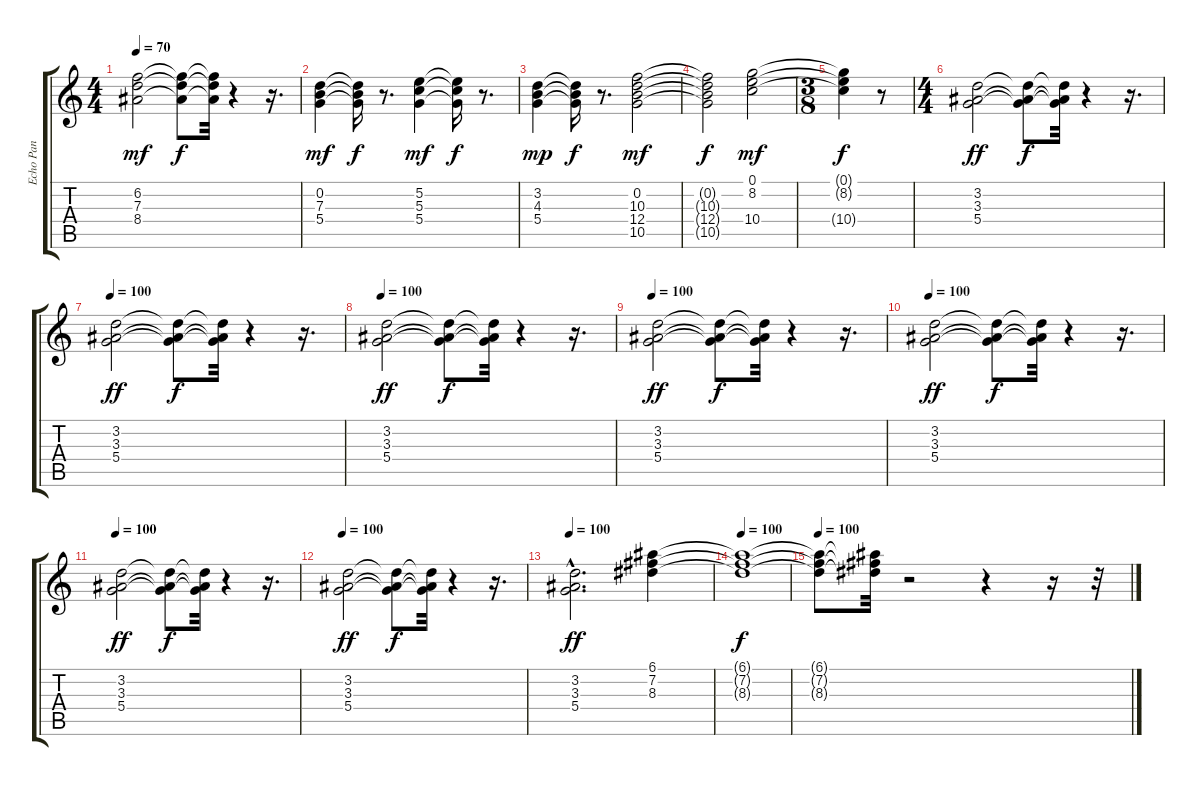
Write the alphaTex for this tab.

\track ("Echo Pan" "Echo Pan") {instrument contrabass}
\staff {score tabs}
\tuning (E4 B3 G3 D3 A2 E2) {hide}
\ts (4 4)
\tempo 70
\clef g2
\ks c
(6.2 7.3 8.4).2{dy mf} (6.2{t} 7.3{t} 8.4{t}).8{dy f} (6.2{t} 7.3{t} 8.4{t}).32 r.4 r.16{d} |
(0.2 7.3 5.4).4{dy mf} (0.2{t} 7.3{t} 5.4{t}).16{dy f} r.8{d} (5.2 5.3 5.4).4{dy mf} (5.2{t} 5.3{t} 5.4{t}).16{dy f} r.8{d} |
(3.2 4.3 5.4).4{dy mp} (3.2{t} 4.3{t} 5.4{t}).16{dy f} r.8{d} (0.2 10.3 12.4 10.5).2{dy mf} |
(0.2{t} 10.3{t} 12.4{t} 10.5{t}).2{dy f} (0.1 8.2 10.4).2{dy mf} |
\ts (3 8)
(0.1{t} 8.2{t} 10.4{t}).4{dy f} r.8 |
\ts (4 4)
(3.2 3.3 5.4).2{dy ff} (3.2{t} 3.3{t} 5.4{t}).8{dy f} (3.2{t} 3.3{t} 5.4{t}).32 r.4 r.16{d} |
\tempo 100
(3.2 3.3 5.4).2{dy ff} (3.2{t} 3.3{t} 5.4{t}).8{dy f} (3.2{t} 3.3{t} 5.4{t}).32 r.4 r.16{d} |
\tempo 100
(3.2 3.3 5.4).2{dy ff} (3.2{t} 3.3{t} 5.4{t}).8{dy f} (3.2{t} 3.3{t} 5.4{t}).32 r.4 r.16{d} |
\tempo 100
(3.2 3.3 5.4).2{dy ff} (3.2{t} 3.3{t} 5.4{t}).8{dy f} (3.2{t} 3.3{t} 5.4{t}).32 r.4 r.16{d} |
\tempo 100
(3.2 3.3 5.4).2{dy ff} (3.2{t} 3.3{t} 5.4{t}).8{dy f} (3.2{t} 3.3{t} 5.4{t}).32 r.4 r.16{d} |
\tempo 100
(3.2 3.3 5.4).2{dy ff} (3.2{t} 3.3{t} 5.4{t}).8{dy f} (3.2{t} 3.3{t} 5.4{t}).32 r.4 r.16{d} |
\tempo 100
(3.2 3.3 5.4).2{dy ff} (3.2{t} 3.3{t} 5.4{t}).8{dy f} (3.2{t} 3.3{t} 5.4{t}).32 r.4 r.16{d} |
\tempo 100
(3.2{hac} 3.3{hac} 5.4{hac}).2{d dy ff} (6.1 7.2 8.3).4 |
\tempo 100
(6.1{t} 7.2{t} 8.3{t}).1{dy f} |
\tempo 100
(6.1{t} 7.2{t} 8.3{t}).8 (6.1{t} 7.2{t} 8.3{t}).32 r.2 r.4 r.16 r.32
